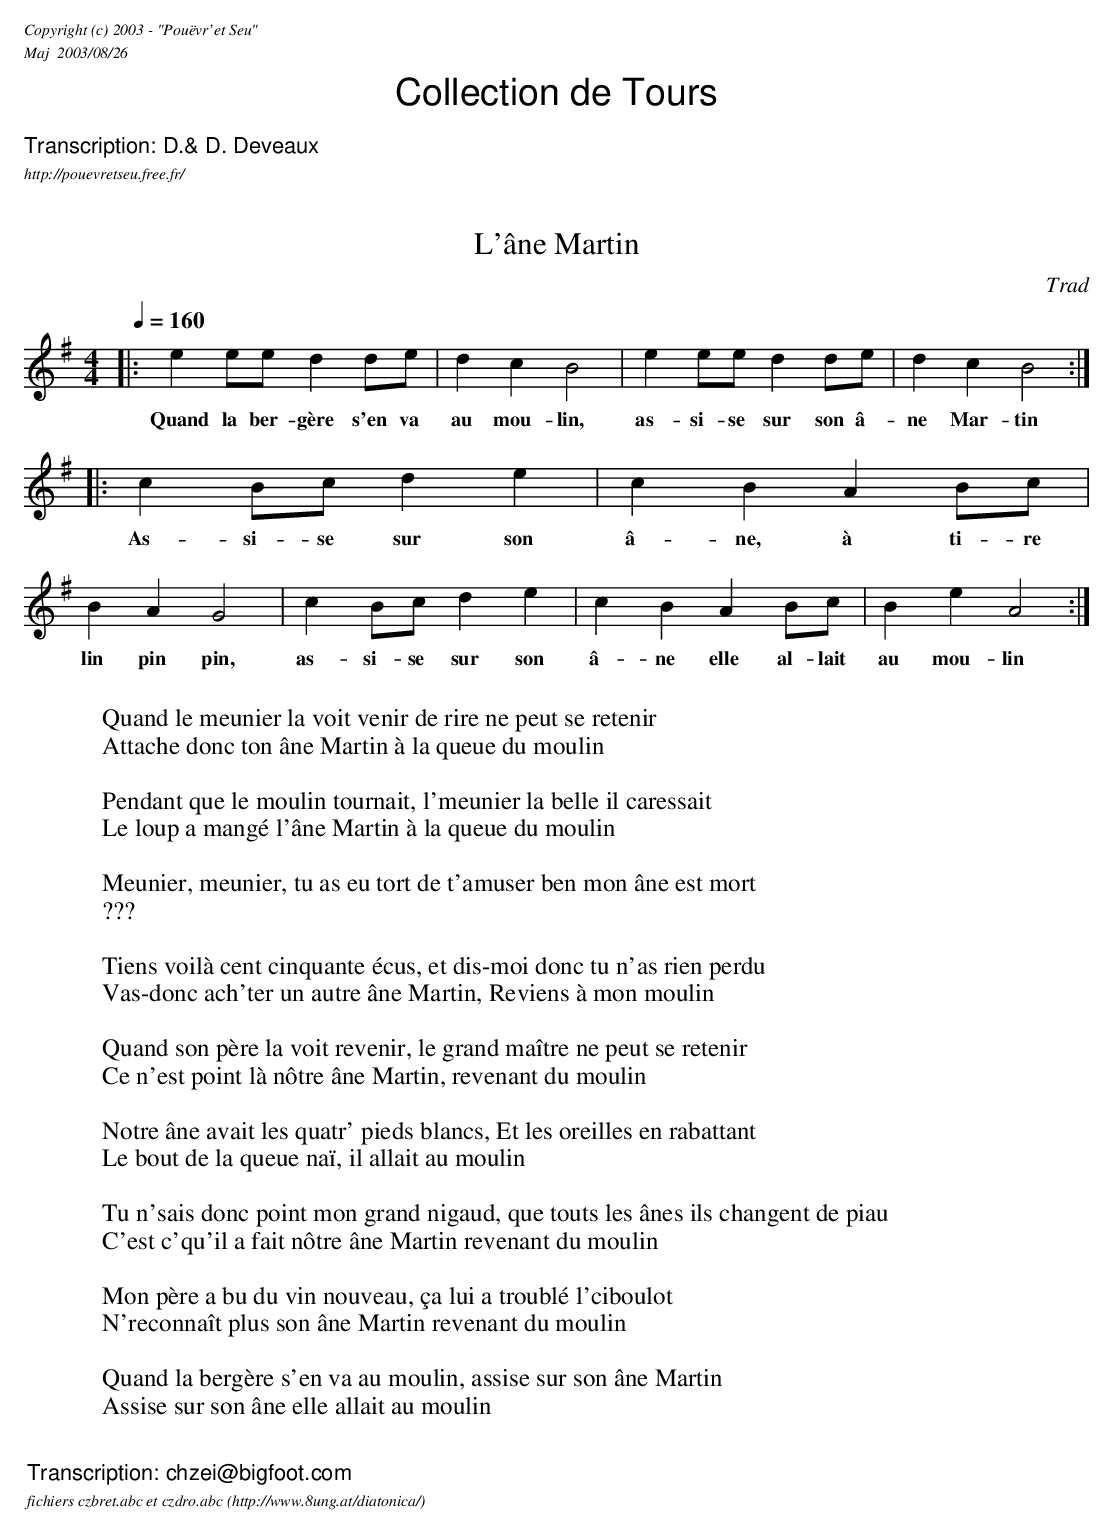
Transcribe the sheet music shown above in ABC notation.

X:1
T: L'âne Martin
C: Trad
L: 1/8
M: 4/4
Q: 1/4=160
K: G
|: e2 ee d2 de | d2 c2 B4 | e2 ee d2 de | d2 c2 B4 :|
w: Quand la ber-gère s'en va au mou-lin, as-si-se sur son â-ne Mar-tin
|: c2 Bc d2 e2 | c2 B2 A2 Bc | B2 A2 G4 | c2 Bc d2 e2 | c2 B2 A2 Bc | B2 e2 A4 :|
w: As-si-se sur son â-ne, à ti-re lin pin pin, as-si-se sur son â-ne elle al-lait au mou-lin
W:
W: Quand le meunier la voit venir de rire ne peut se retenir
W: Attache donc ton âne Martin à la queue du moulin
W:
W: Pendant que le moulin tournait, l'meunier la belle il caressait
W: Le loup a mangé l'âne Martin à la queue du moulin
W:
W: Meunier, meunier, tu as eu tort de t'amuser ben mon âne est mort
W: ???
W:
W: Tiens voilà cent cinquante écus, et dis-moi donc tu n'as rien perdu
W: Vas-donc ach'ter un autre âne Martin, Reviens à mon moulin
W:
W: Quand son père la voit revenir, le grand maître ne peut se retenir
W: Ce n'est point là nôtre âne Martin, revenant du moulin
W:
W: Notre âne avait les quatr' pieds blancs, Et les oreilles en rabattant
W: Le bout de la queue naï, il allait au moulin
W:
W: Tu n'sais donc point mon grand nigaud, que touts les ânes ils changent de piau
W: C'est c'qu'il a fait nôtre âne Martin revenant du moulin
W:
W: Mon père a bu du vin nouveau, ça lui a troublé l'ciboulot
W: N'reconnaît plus son âne Martin revenant du moulin
W:
W: Quand la bergère s'en va au moulin, assise sur son âne Martin
W: Assise sur son âne elle allait au moulin
W:
